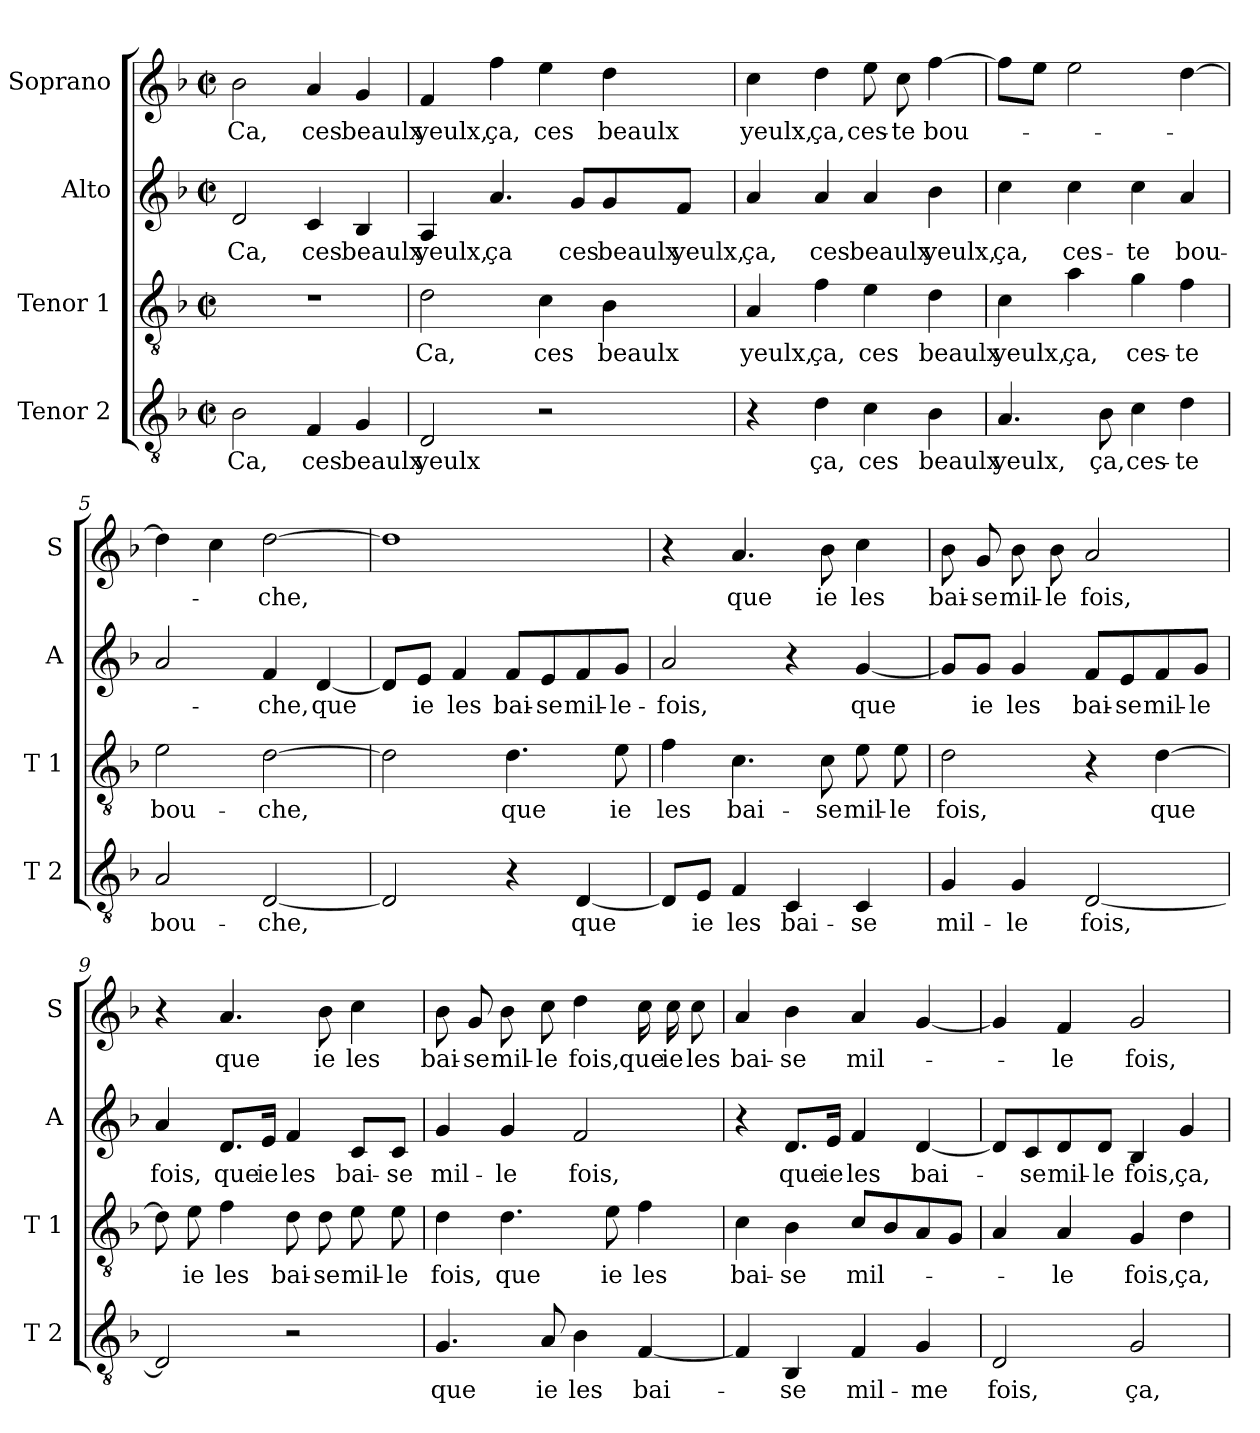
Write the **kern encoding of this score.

**kern	**text	**kern	**text	**kern	**text	**kern	**text
*part4	*part4	*part3	*part3	*part2	*part2	*part1	*part1
*staff4	*staff4	*staff3	*staff3	*staff2	*staff2	*staff1	*staff1
*I"Tenor 2	*	*I"Tenor 1	*	*I"Alto	*	*I"Soprano	*
*I'T 2	*	*I'T 1	*	*I'A	*	*I'S	*
*clefGv2	*	*clefGv2	*	*clefG2	*	*clefG2	*
*k[b-]	*	*k[b-]	*	*k[b-]	*	*k[b-]	*
*F:	*	*F:	*	*F:	*	*F:	*
*M2/2	*	*M2/2	*	*M2/2	*	*M2/2	*
*met(c|)	*	*met(c|)	*	*met(c|)	*	*met(c|)	*
=1	=1	=1	=1	=1	=1	=1	=1
!	!LO:LY:b	!	!	!	!LO:LY:b	!	!LO:LY:b
2B-\	Ca,	1r	.	2d/	Ca,	2b-\	Ca,
!	!LO:LY:b	!	!	!	!LO:LY:b	!	!LO:LY:b
4F/	ces	.	.	4c/	ces	4a/	ces
!	!LO:LY:b	!	!	!	!LO:LY:b	!	!LO:LY:b
4G/	beaulx	.	.	4B-/	beaulx	4g/	beaulx
=2	=2	=2	=2	=2	=2	=2	=2
!	!LO:LY:b	!	!LO:LY:b	!	!LO:LY:b	!	!LO:LY:b
2D/	yeulx	2d\	Ca,	4A/	yeulx,	4f/	yeulx,
!	!	!	!	!	!LO:LY:b	!	!LO:LY:b
.	.	.	.	4.a/	ça	4ff\	ça,
!	!	!	!LO:LY:b	!	!	!	!LO:LY:b
2r	.	4c\	ces	.	.	4ee\	ces
!	!	!	!	!	!LO:LY:b	!	!
.	.	.	.	8g/L	ces	.	.
!	!	!	!LO:LY:b	!	!LO:LY:b	!	!LO:LY:b
.	.	4B-\	beaulx	8g/	beaulx	4dd\	beaulx
!	!	!	!	!	!LO:LY:b	!	!
.	.	.	.	8f/J	yeulx,	.	.
=3	=3	=3	=3	=3	=3	=3	=3
!	!	!	!LO:LY:b	!	!LO:LY:b	!	!LO:LY:b
4r	.	4A/	yeulx,	4a/	ça,	4cc\	yeulx,
!	!LO:LY:b	!	!LO:LY:b	!	!LO:LY:b	!	!LO:LY:b
4d\	ça,	4f\	ça,	4a/	ces	4dd\	ça,
!	!LO:LY:b	!	!LO:LY:b	!	!LO:LY:b	!	!LO:LY:b
4c\	ces	4e\	ces	4a/	beaulx	8ee\	ces-
!	!	!	!	!	!	!	!LO:LY:b
.	.	.	.	.	.	8cc\	-te
!	!LO:LY:b	!	!LO:LY:b	!	!LO:LY:b	!	!LO:LY:b
4B-\	beaulx	4d\	beaulx	4b-\	yeulx,	[4ff\	bou-
=4	=4	=4	=4	=4	=4	=4	=4
!	!LO:LY:b	!	!LO:LY:b	!	!LO:LY:b	!	!
4.A/	yeulx,	4c\	yeulx,	4cc\	ça,	8ff\L]	.
.	.	.	.	.	.	8ee\J	.
!	!	!	!LO:LY:b	!	!LO:LY:b	!	!
.	.	4a\	ça,	4cc\	ces-	2ee\	.
!	!LO:LY:b	!	!	!	!	!	!
8B-\	ça,	.	.	.	.	.	.
!	!LO:LY:b	!	!LO:LY:b	!	!LO:LY:b	!	!
4c\	ces-	4g\	ces-	4cc\	-te	.	.
!	!LO:LY:b	!	!LO:LY:b	!	!LO:LY:b	!	!
4d\	-te	4f\	-te	4a/	bou-	[4dd\	.
!!LO:LB:g=z
=5	=5	=5	=5	=5	=5	=5	=5
!	!LO:LY:b	!	!LO:LY:b	!	!	!	!
2A/	bou-	2e\	bou-	2a/	.	4dd\]	.
.	.	.	.	.	.	4cc\	.
!	!LO:LY:b	!	!LO:LY:b	!	!LO:LY:b	!	!LO:LY:b
[2D/	-che,	[2d\	-che,	4f/	-che,	[2dd\	-che,
!	!	!	!	!	!LO:LY:b	!	!
.	.	.	.	[4d/	que	.	.
=6	=6	=6	=6	=6	=6	=6	=6
2D/]	.	2d\]	.	8d/L]	.	1dd]	.
!	!	!	!	!	!LO:LY:b	!	!
.	.	.	.	8e/J	ie	.	.
!	!	!	!	!	!LO:LY:b	!	!
.	.	.	.	4f/	les	.	.
!	!	!	!LO:LY:b	!	!LO:LY:b	!	!
4r	.	4.d\	que	8f/L	bai-	.	.
!	!	!	!	!	!LO:LY:b	!	!
.	.	.	.	8e/	-se	.	.
!	!LO:LY:b	!	!	!	!LO:LY:b	!	!
[4D/	que	.	.	8f/	mil-	.	.
!	!	!	!LO:LY:b	!	!LO:LY:b	!	!
.	.	8e\	ie	8g/J	-le-	.	.
=7	=7	=7	=7	=7	=7	=7	=7
!	!	!	!LO:LY:b	!	!LO:LY:b	!	!
8D/L]	.	4f\	les	2a/	-fois,	4r	.
!	!LO:LY:b	!	!	!	!	!	!
8E/J	ie	.	.	.	.	.	.
!	!LO:LY:b	!	!LO:LY:b	!	!	!	!LO:LY:b
4F/	les	4.c\	bai-	.	.	4.a/	que
!	!LO:LY:b	!	!	!	!	!	!
4C/	bai-	.	.	4r	.	.	.
!	!	!	!LO:LY:b	!	!	!	!LO:LY:b
.	.	8c\	-se	.	.	8b-\	ie
!	!LO:LY:b	!	!LO:LY:b	!	!LO:LY:b	!	!LO:LY:b
4C/	-se	8e\	mil-	[4g/	que	4cc\	les
!	!	!	!LO:LY:b	!	!	!	!
.	.	8e\	-le	.	.	.	.
=8	=8	=8	=8	=8	=8	=8	=8
!	!LO:LY:b	!	!LO:LY:b	!	!	!	!LO:LY:b
4G/	mil-	2d\	fois,	8g/L]	.	8b-\	bai-
!	!	!	!	!	!LO:LY:b	!	!LO:LY:b
.	.	.	.	8g/J	ie	8g/	-se
!	!LO:LY:b	!	!	!	!LO:LY:b	!	!LO:LY:b
4G/	-le	.	.	4g/	les	8b-\	mil-
!	!	!	!	!	!	!	!LO:LY:b
.	.	.	.	.	.	8b-\	-le
!	!LO:LY:b	!	!	!	!LO:LY:b	!	!LO:LY:b
[2D/	fois,	4r	.	8f/L	bai-	2a/	fois,
!	!	!	!	!	!LO:LY:b	!	!
.	.	.	.	8e/	-se	.	.
!	!	!	!LO:LY:b	!	!LO:LY:b	!	!
.	.	[4d\	que	8f/	mil-	.	.
!	!	!	!	!	!LO:LY:b	!	!
.	.	.	.	8g/J	-le	.	.
!!LO:PB:g=z
=9	=9	=9	=9	=9	=9	=9	=9
!	!	!	!	!	!LO:LY:b	!	!
2D/]	.	8d\]	.	4a/	fois,	4r	.
!	!	!	!LO:LY:b	!	!	!	!
.	.	8e\	ie	.	.	.	.
!	!	!	!LO:LY:b	!	!LO:LY:b	!	!LO:LY:b
.	.	4f\	les	8.d/L	que	4.a/	que
!	!	!	!	!	!LO:LY:b	!	!
.	.	.	.	16e/Jk	ie	.	.
!	!	!	!LO:LY:b	!	!LO:LY:b	!	!
2r	.	8d\	bai-	4f/	les	.	.
!	!	!	!LO:LY:b	!	!	!	!LO:LY:b
.	.	8d\	-se	.	.	8b-\	ie
!	!	!	!LO:LY:b	!	!LO:LY:b	!	!LO:LY:b
.	.	8e\	mil-	8c/L	bai-	4cc\	les
!	!	!	!LO:LY:b	!	!LO:LY:b	!	!
.	.	8e\	-le	8c/J	-se	.	.
=10	=10	=10	=10	=10	=10	=10	=10
!	!LO:LY:b	!	!LO:LY:b	!	!LO:LY:b	!	!LO:LY:b
4.G/	que	4d\	fois,	4g/	mil-	8b-\	bai-
!	!	!	!	!	!	!	!LO:LY:b
.	.	.	.	.	.	8g/	-se
!	!	!	!LO:LY:b	!	!LO:LY:b	!	!LO:LY:b
.	.	4.d\	que	4g/	-le	8b-\	mil-
!	!LO:LY:b	!	!	!	!	!	!LO:LY:b
8A/	ie	.	.	.	.	8cc\	-le
!	!LO:LY:b	!	!	!	!LO:LY:b	!	!LO:LY:b
4B-\	les	.	.	2f/	fois,	4dd\	fois,
!	!	!	!LO:LY:b	!	!	!	!
.	.	8e\	ie	.	.	.	.
!	!LO:LY:b	!	!LO:LY:b	!	!	!	!LO:LY:b
[4F/	bai-	4f\	les	.	.	16cc\	que
!	!	!	!	!	!	!	!LO:LY:b
.	.	.	.	.	.	16cc\	ie
!	!	!	!	!	!	!	!LO:LY:b
.	.	.	.	.	.	8cc\	les
=11	=11	=11	=11	=11	=11	=11	=11
!	!	!	!LO:LY:b	!	!	!	!LO:LY:b
4F/]	.	4c\	bai-	4r	.	4a/	bai-
!	!LO:LY:b	!	!LO:LY:b	!	!LO:LY:b	!	!LO:LY:b
4BB-/	-se	4B-\	-se	8.d/L	que	4b-\	-se
!	!	!	!	!	!LO:LY:b	!	!
.	.	.	.	16e/Jk	ie	.	.
!	!LO:LY:b	!	!LO:LY:b	!	!LO:LY:b	!	!LO:LY:b
4F/	mil-	8c/L	mil-	4f/	les	4a/	mil-
.	.	8B-/	.	.	.	.	.
!	!LO:LY:b	!	!	!	!LO:LY:b	!	!
4G/	-me	8A/	.	[4d/	bai-	[4g/	.
.	.	8G/J	.	.	.	.	.
=12	=12	=12	=12	=12	=12	=12	=12
!	!LO:LY:b	!	!	!	!	!	!
2D/	fois,	4A/	.	8d/L]	.	4g/]	.
!	!	!	!	!	!LO:LY:b	!	!
.	.	.	.	8c/	-se	.	.
!	!	!	!LO:LY:b	!	!LO:LY:b	!	!LO:LY:b
.	.	4A/	-le	8d/	mil-	4f/	-le
!	!	!	!	!	!LO:LY:b	!	!
.	.	.	.	8d/J	-le	.	.
!	!LO:LY:b	!	!LO:LY:b	!	!LO:LY:b	!	!LO:LY:b
2G/	ça,	4G/	fois,	4B-/	fois,	2g/	fois,
!	!	!	!LO:LY:b	!	!LO:LY:b	!	!
.	.	4d\	ça,	4g/	ça,	.	.
=	=	=	=	=	=	=	=
*-	*-	*-	*-	*-	*-	*-	*-
